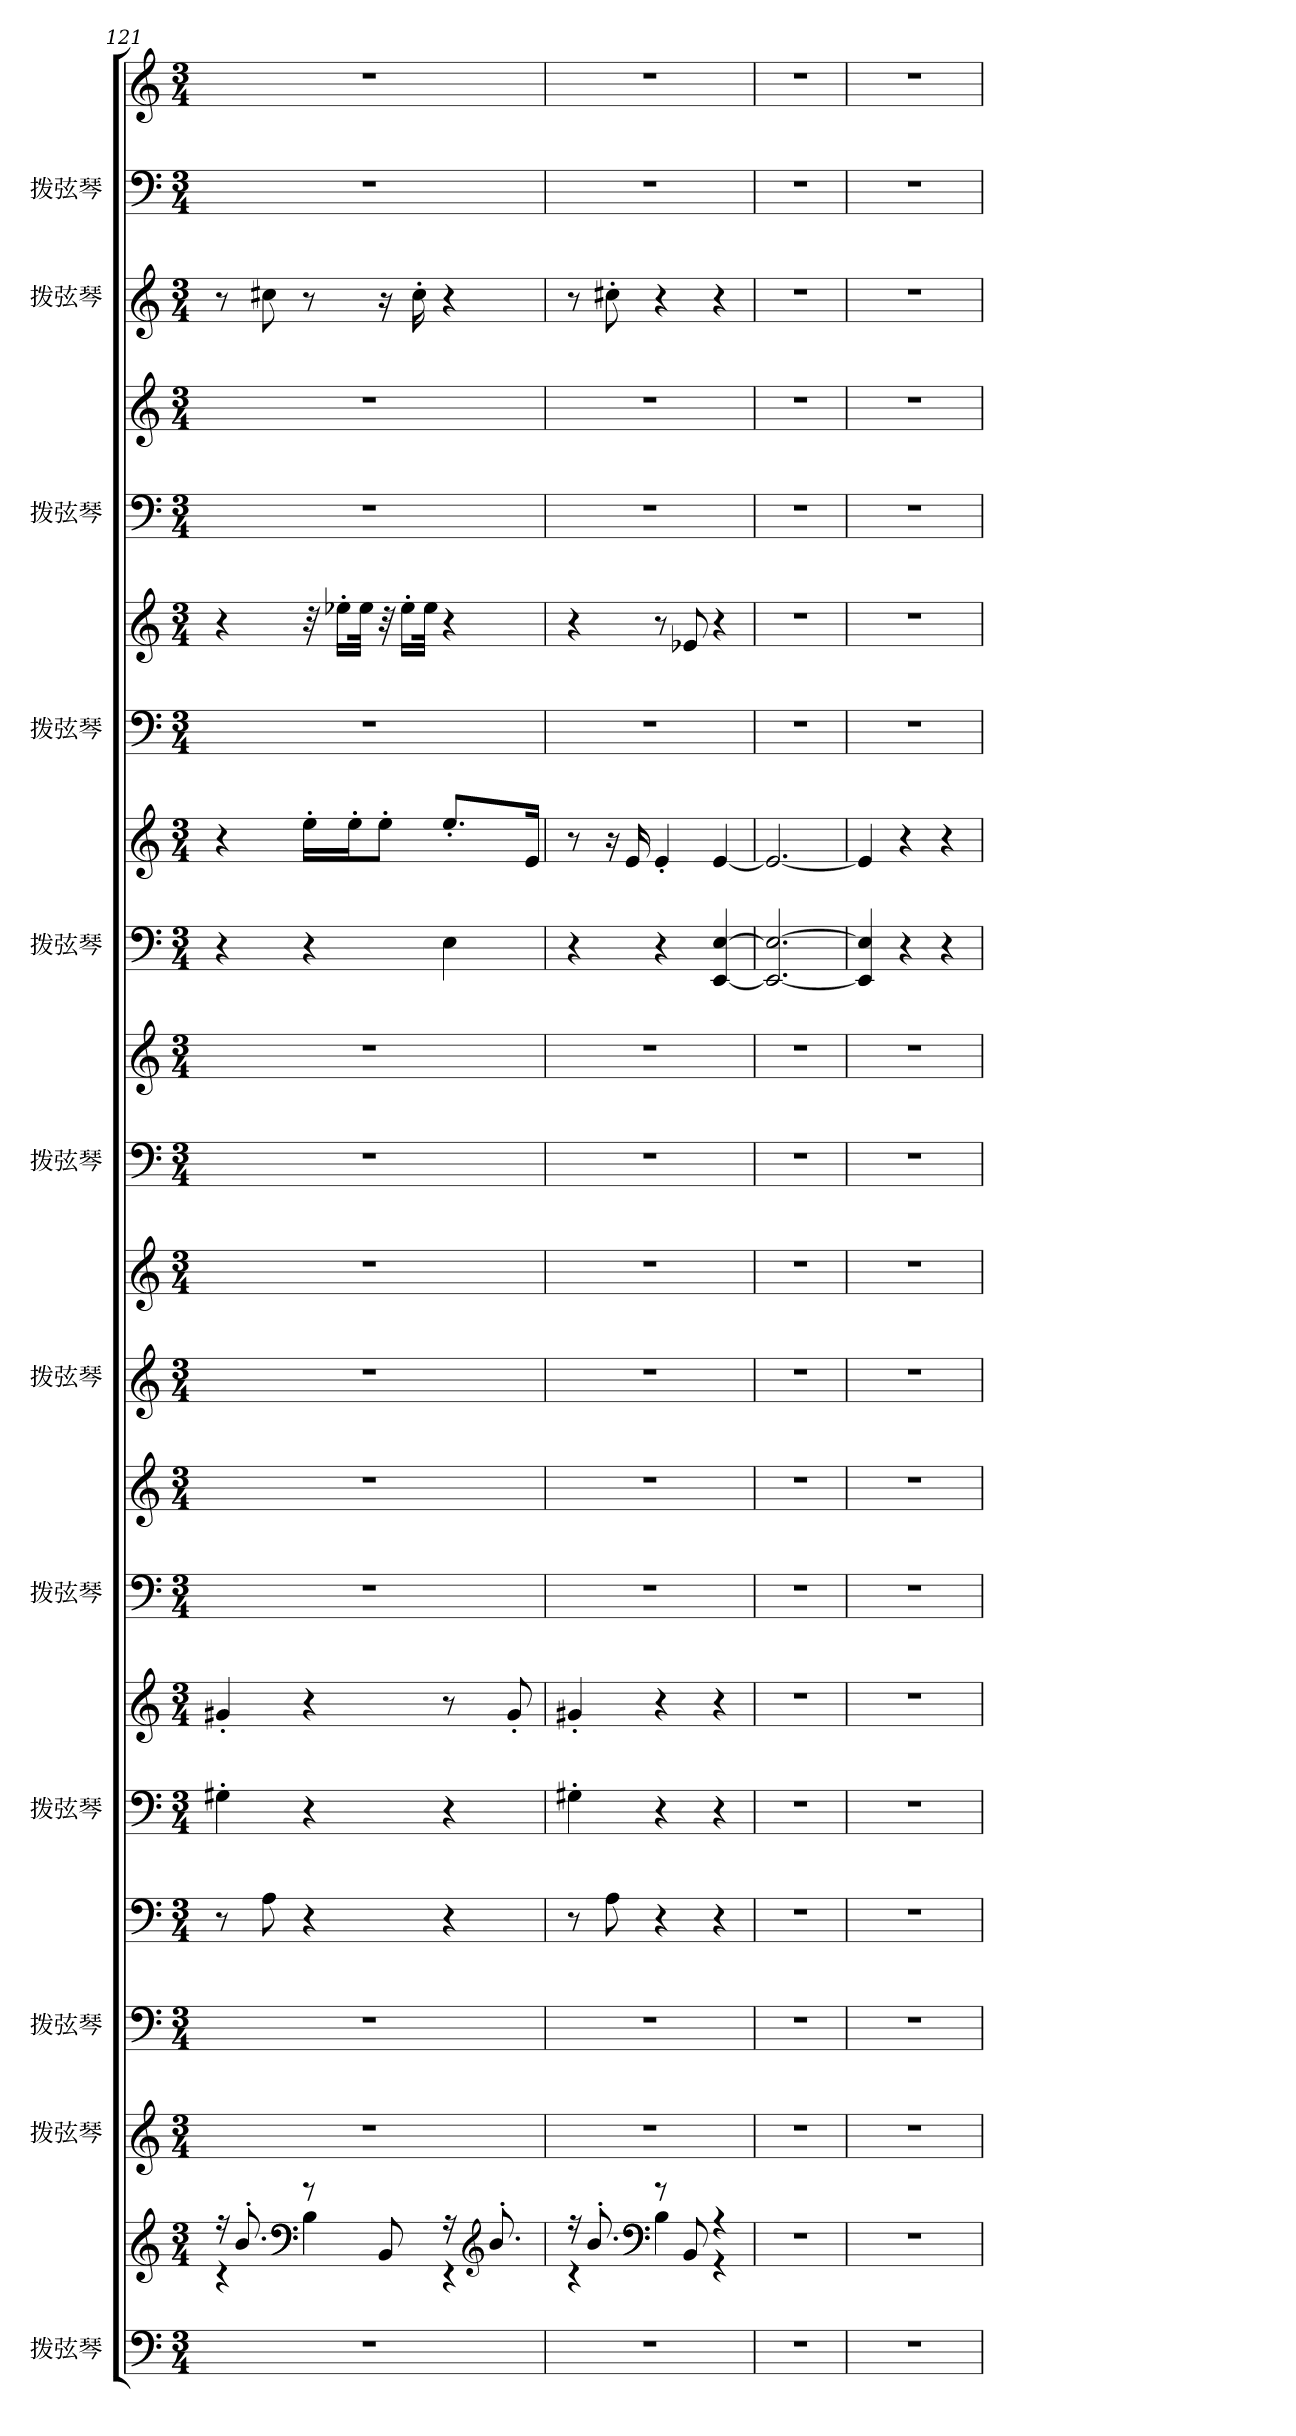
**kern	**kern	**kern	**kern	**kern	**kern	**kern	**kern	**kern	**kern	**kern	**kern	**kern	**kern	**kern	**kern	**kern	**kern	**kern	**kern	**kern	**kern
*part12	*part12	*part11	*part10	*part10	*part9	*part9	*part8	*part8	*part7	*part7	*part6	*part6	*part5	*part5	*part4	*part4	*part3	*part3	*part2	*part1	*part1
*staff22	*staff21	*staff20	*staff19	*staff18	*staff17	*staff16	*staff15	*staff14	*staff13	*staff12	*staff11	*staff10	*staff9	*staff8	*staff7	*staff6	*staff5	*staff4	*staff3	*staff2	*staff1
*I"拨弦琴	*	*I"拨弦琴	*I"拨弦琴	*	*I"拨弦琴	*	*I"拨弦琴	*	*I"拨弦琴	*	*I"拨弦琴	*	*I"拨弦琴	*	*I"拨弦琴	*	*I"拨弦琴	*	*I"拨弦琴	*I"拨弦琴	*
*clefF4	*clefG2	*clefG2	*clefF4	*clefF4	*clefF4	*clefG2	*clefF4	*clefG2	*clefG2	*clefG2	*clefF4	*clefG2	*clefF4	*clefG2	*clefF4	*clefG2	*clefF4	*clefG2	*clefG2	*clefF4	*clefG2
*k[]	*k[]	*k[]	*k[]	*k[]	*k[]	*k[]	*k[]	*k[]	*k[]	*k[]	*k[]	*k[]	*k[]	*k[]	*k[]	*k[]	*k[]	*k[]	*k[]	*k[]	*k[]
*M3/4	*M3/4	*M3/4	*M3/4	*M3/4	*M3/4	*M3/4	*M3/4	*M3/4	*M3/4	*M3/4	*M3/4	*M3/4	*M3/4	*M3/4	*M3/4	*M3/4	*M3/4	*M3/4	*M3/4	*M3/4	*M3/4
=121	=121	=121	=121	=121	=121	=121	=121	=121	=121	=121	=121	=121	=121	=121	=121	=121	=121	=121	=121	=121	=121
*	*^	*	*	*	*	*	*	*	*	*	*	*	*	*	*	*	*	*	*	*	*
2.r	16r	4r	2.r	2.r	8r	4G#X'\	4g#X'/	2.r	2.r	2.r	2.r	2.r	2.r	4r	4r	2.r	4r	2.r	2.r	8r	2.r	2.r
.	8.b'/	.	.	.	.	.	.	.	.	.	.	.	.	.	.	.	.	.	.	.	.	.
.	.	.	.	.	8A\	.	.	.	.	.	.	.	.	.	.	.	.	.	.	8cc#X\	.	.
*	*clefF4	*	*	*	*	*	*	*	*	*	*	*	*	*	*	*	*	*	*	*	*	*
.	8r	4B\	.	.	4r	4r	4r	.	.	.	.	.	.	4r	16ee'\LL	.	32r	.	.	8r	.	.
.	.	.	.	.	.	.	.	.	.	.	.	.	.	.	.	.	16ee-X'\LL	.	.	.	.	.
.	.	.	.	.	.	.	.	.	.	.	.	.	.	.	16ee'\J	.	.	.	.	.	.	.
.	.	.	.	.	.	.	.	.	.	.	.	.	.	.	.	.	32ee-\JJk	.	.	.	.	.
.	8BB/	.	.	.	.	.	.	.	.	.	.	.	.	.	8ee'\J	.	32r	.	.	16r	.	.
.	.	.	.	.	.	.	.	.	.	.	.	.	.	.	.	.	16ee-'\LL	.	.	.	.	.
.	.	.	.	.	.	.	.	.	.	.	.	.	.	.	.	.	.	.	.	16cc#'\	.	.
.	.	.	.	.	.	.	.	.	.	.	.	.	.	.	.	.	32ee-\JJk	.	.	.	.	.
.	16r	4r	.	.	4r	4r	8r	.	.	.	.	.	.	4E\	8.ee'/L	.	4r	.	.	4r	.	.
*	*clefG2	*	*	*	*	*	*	*	*	*	*	*	*	*	*	*	*	*	*	*	*	*
.	8.b'/	.	.	.	.	.	.	.	.	.	.	.	.	.	.	.	.	.	.	.	.	.
.	.	.	.	.	.	.	8g#'/	.	.	.	.	.	.	.	.	.	.	.	.	.	.	.
.	.	.	.	.	.	.	.	.	.	.	.	.	.	.	16e/Jk	.	.	.	.	.	.	.
=122	=122	=122	=122	=122	=122	=122	=122	=122	=122	=122	=122	=122	=122	=122	=122	=122	=122	=122	=122	=122	=122	=122
2.r	16r	4r	2.r	2.r	8r	4G#X'\	4g#X'/	2.r	2.r	2.r	2.r	2.r	2.r	4r	8r	2.r	4r	2.r	2.r	8r	2.r	2.r
.	8.b'/	.	.	.	.	.	.	.	.	.	.	.	.	.	.	.	.	.	.	.	.	.
.	.	.	.	.	8A\	.	.	.	.	.	.	.	.	.	16r	.	.	.	.	8cc#X'\	.	.
.	.	.	.	.	.	.	.	.	.	.	.	.	.	.	16e/	.	.	.	.	.	.	.
*	*clefF4	*	*	*	*	*	*	*	*	*	*	*	*	*	*	*	*	*	*	*	*	*
.	8r	4B\	.	.	4r	4r	4r	.	.	.	.	.	.	4r	4e'/	.	8r	.	.	4r	.	.
.	8BB/	.	.	.	.	.	.	.	.	.	.	.	.	.	.	.	8e-X/	.	.	.	.	.
.	4r	4r	.	.	4r	4r	4r	.	.	.	.	.	.	[4EE/ [4E/	[4e/	.	4r	.	.	4r	.	.
*	*v	*v	*	*	*	*	*	*	*	*	*	*	*	*	*	*	*	*	*	*	*	*
=123	=123	=123	=123	=123	=123	=123	=123	=123	=123	=123	=123	=123	=123	=123	=123	=123	=123	=123	=123	=123	=123
2.r	2.r	2.r	2.r	2.r	2.r	2.r	2.r	2.r	2.r	2.r	2.r	2.r	2.EE/_ 2.E/_	2.e/_	2.r	2.r	2.r	2.r	2.r	2.r	2.r
!!LO:PB:g=z
=124	=124	=124	=124	=124	=124	=124	=124	=124	=124	=124	=124	=124	=124	=124	=124	=124	=124	=124	=124	=124	=124
2.r	2.r	2.r	2.r	2.r	2.r	2.r	2.r	2.r	2.r	2.r	2.r	2.r	4EE/] 4E/]	4e/]	2.r	2.r	2.r	2.r	2.r	2.r	2.r
.	.	.	.	.	.	.	.	.	.	.	.	.	4r	4r	.	.	.	.	.	.	.
.	.	.	.	.	.	.	.	.	.	.	.	.	4r	4r	.	.	.	.	.	.	.
=	=	=	=	=	=	=	=	=	=	=	=	=	=	=	=	=	=	=	=	=	=
*-	*-	*-	*-	*-	*-	*-	*-	*-	*-	*-	*-	*-	*-	*-	*-	*-	*-	*-	*-	*-	*-
